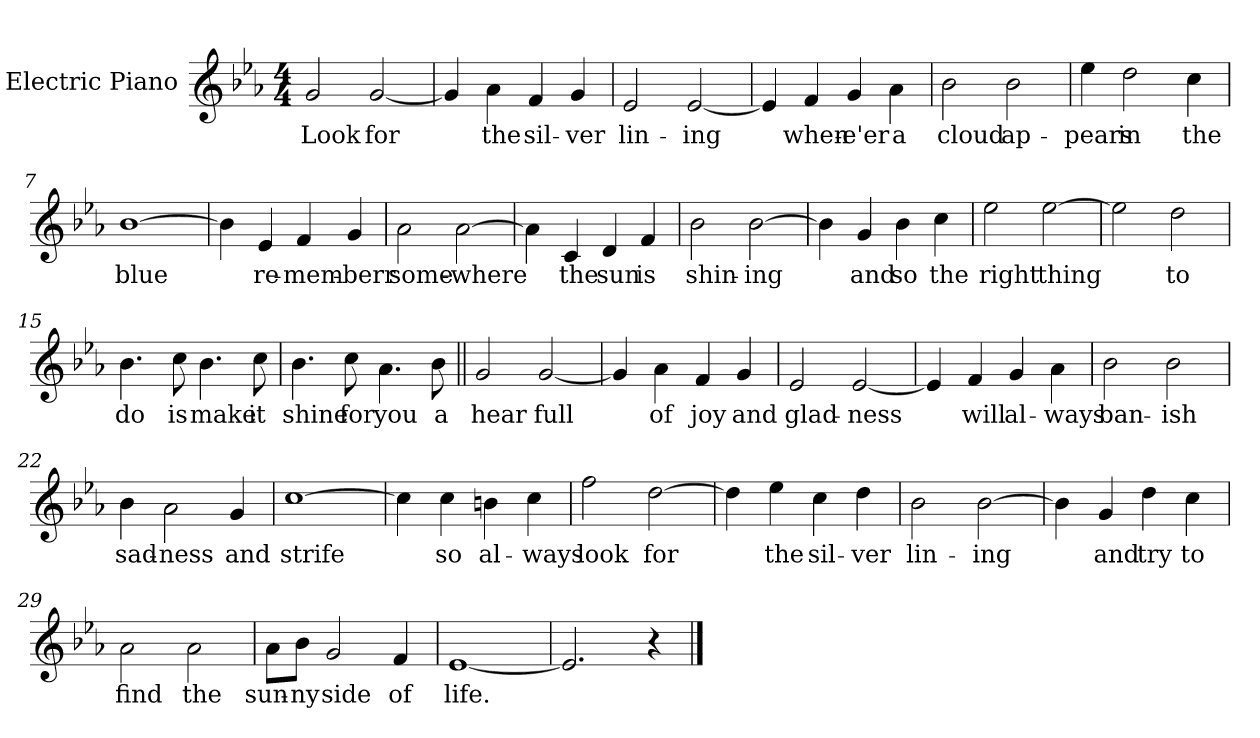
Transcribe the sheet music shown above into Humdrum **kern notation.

**kern	**text
*part1	*part1
*staff1	*staff1
*I"Electric Piano	*
*I'E.Pno	*
*clefG2	*
*k[b-e-a-]	*
*E-:	*
*M4/4	*
=1	=1
2g/	Look
[2g/	for
=2	=2
4g/]	.
4a-\	the
4f/	sil-
4g/	-ver
=3	=3
2e-/	lin-
[2e-/	-ing
=4	=4
4e-/]	.
4f/	when-
4g/	e'er
4a-\	a
=5	=5
2b-\	cloud
2b-\	ap-
!!LO:LB:g=z
=6	=6
4ee-\	-pears
2dd\	in
4cc\	the
=7	=7
[1b-	blue
=8	=8
4b-\]	.
4e-/	re-
4f/	-mem-
4g/	-berr
=9	=9
2a-\	some-
[2a-\	-where
=10	=10
4a-\]	.
4c/	the
4d/	sun
4f/	is
=11	=11
2b-\	shin-
[2b-\	-ing
!!LO:LB:g=z
=12	=12
4b-\]	.
4g/	and
4b-\	so
4cc\	the
=13	=13
2ee-\	right
[2ee-\	thing
=14	=14
2ee-\]	.
2dd\	to
=15	=15
4.b-\	do
8cc\	is
4.b-\	make
8cc\	it
=16	=16
4.b-\	shine
8cc\	for
4.a-\	you
8b-\	a
!!LO:LB:g=z
=17||	=17||
2g/	hear
[2g/	full
=18	=18
4g/]	.
4a-\	of
4f/	joy
4g/	and
=19	=19
2e-/	glad-
[2e-/	-ness
=20	=20
4e-/]	.
4f/	will
4g/	al-
4a-\	-ways
=21	=21
2b-\	ban-
2b-\	ish
=22	=22
4b-\	sad-
2a-\	-ness
4g/	and
!!LO:LB:g=z
=23	=23
[1cc	strife
=24	=24
4cc\]	.
4cc\	so
4bn\	al-
4cc\	-ways
=25	=25
2ff\	look
[2dd\	for
=26	=26
4dd\]	.
4ee-\	the
4cc\	sil-
4dd\	-ver
=27	=27
2b-\	lin-
[2b-\	-ing
=28	=28
4b-\]	.
4g/	and
4dd\	try
4cc\	to
!!LO:LB:g=z
=29	=29
2a-\	find
2a-\	the
=30	=30
8a-\L	sun-
8b-\J	-ny
2g/	side
4f/	of
=31	=31
[1e-	life.
=32	=32
2.e-/]	.
4r	.
==	==
*-	*-
